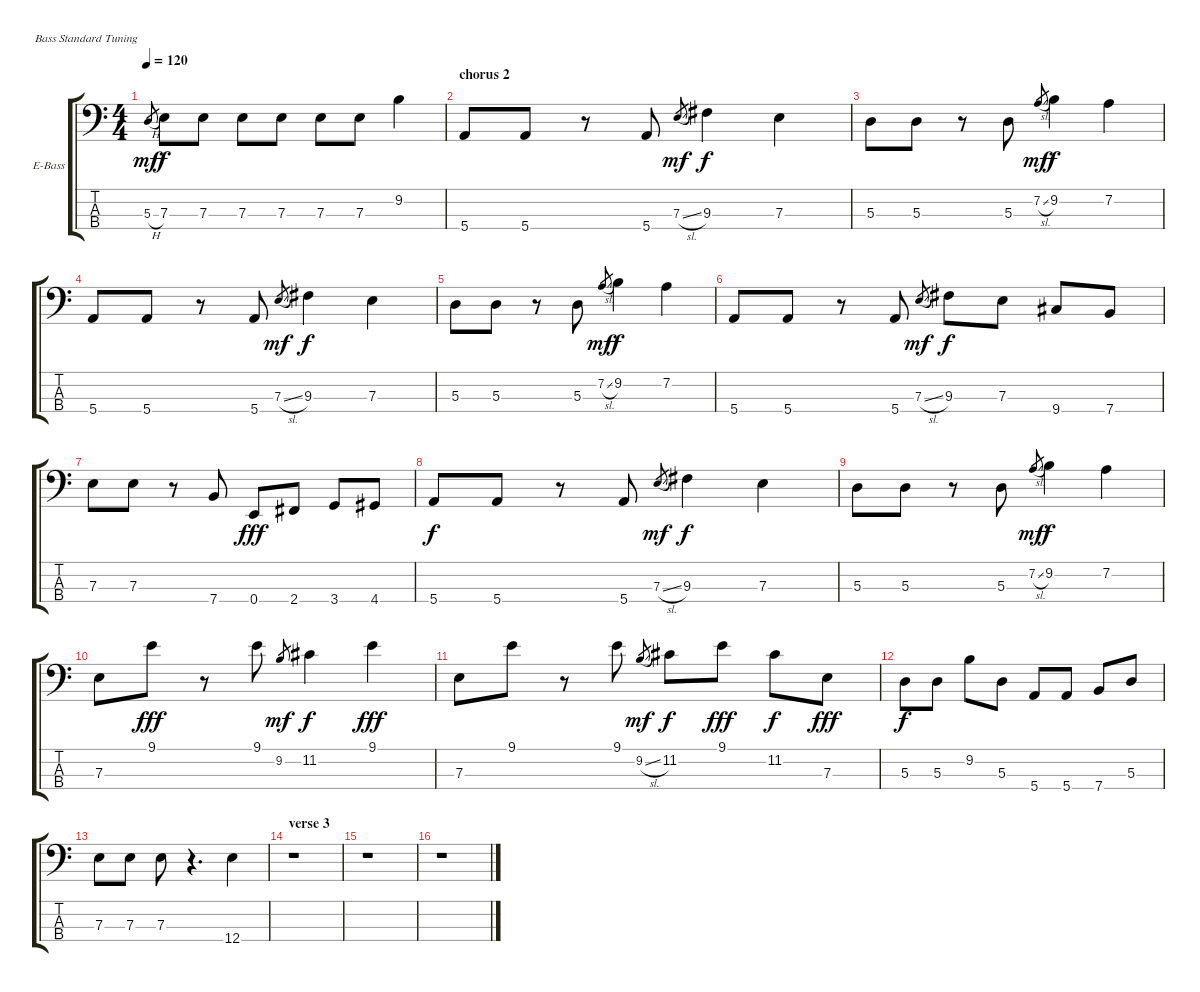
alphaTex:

\bracketExtendMode groupsimilarinstruments
\firstSystemTrackNameOrientation horizontal
\otherSystemsTrackNameOrientation horizontal
\track ("Bass" "E-Bass") {instrument electricbasspick}
\staff {score tabs}
\tuning (G2 D2 A1 E1)
\ts (4 4)
\tempo 120
\clef f4
\ks c
5.3{h}.8{gr dy mf} 7.3.8{dy f} 7.3.8 7.3.8 7.3.8 7.3.8 7.3.8 9.2.4 |
\section ("" "chorus 2")
5.4.8 5.4.8 r.8 5.4.8 7.3{sl}.8{gr dy mf} 9.3.4{dy f} 7.3.4 |
5.3.8 5.3.8 r.8 5.3.8 7.2{sl}.8{gr dy mf} 9.2.4{dy f} 7.2.4 |
5.4.8 5.4.8 r.8 5.4.8 7.3{sl}.8{gr dy mf} 9.3.4{dy f} 7.3.4 |
5.3.8 5.3.8 r.8 5.3.8 7.2{sl}.8{gr dy mf} 9.2.4{dy f} 7.2.4 |
5.4.8 5.4.8 r.8 5.4.8 7.3{sl}.8{gr dy mf} 9.3.8{dy f} 7.3.8 9.4.8 7.4.8 |
7.3.8 7.3.8 r.8 7.4.8 0.4.8{dy fff} 2.4.8 3.4.8 4.4.8 |
5.4.8{dy f} 5.4.8 r.8 5.4.8 7.3{sl}.8{gr dy mf} 9.3.4{dy f} 7.3.4 |
5.3.8 5.3.8 r.8 5.3.8 7.2{sl}.8{gr dy mf} 9.2.4{dy f} 7.2.4 |
7.3.8 9.1.8{dy fff} r.8 9.1.8 9.2.8{gr dy mf} 11.2.4{dy f} 9.1.4{dy fff} |
7.3.8 9.1.8 r.8 9.1.8 9.2{sl}.8{gr dy mf} 11.2.8{dy f} 9.1.8{dy fff} 11.2.8{dy f} 7.3.8{dy fff} |
5.3.8{dy f} 5.3.8 9.2.8 5.3.8 5.4.8 5.4.8 7.4.8 5.3.8 |
7.3.8 7.3.8 7.3.8 r.4{d} 12.4.4 |
\section ("" "verse 3")
r.1 |
r.1 |
r.1
